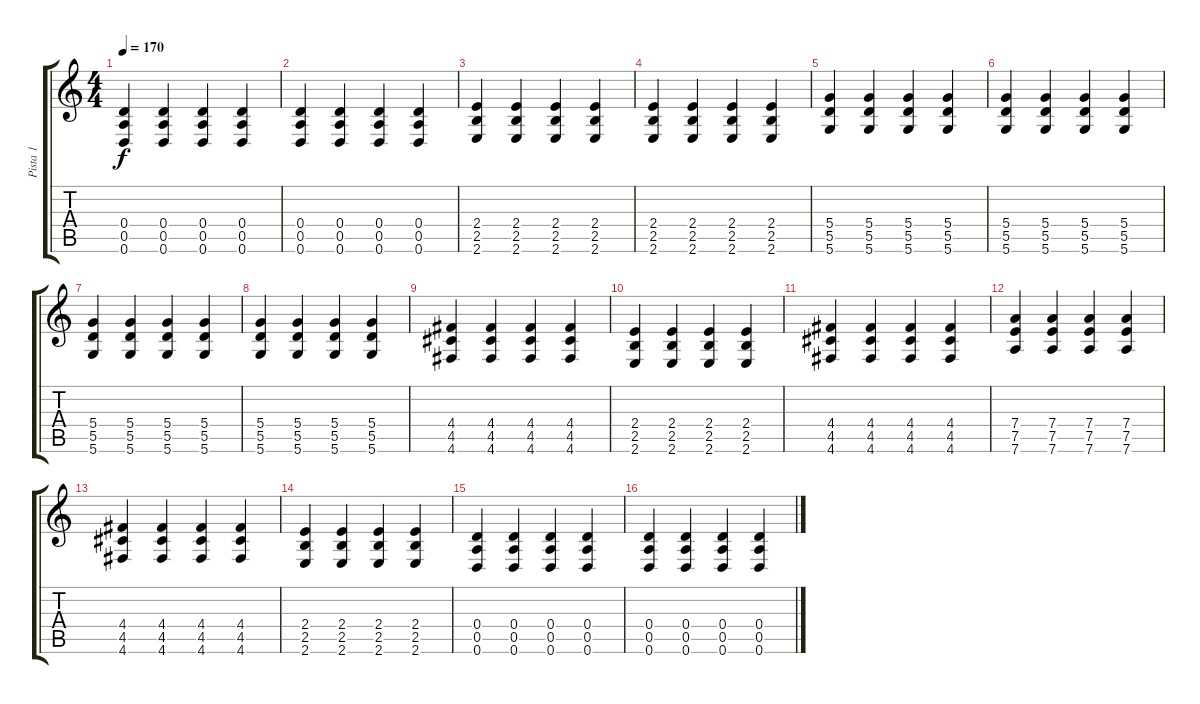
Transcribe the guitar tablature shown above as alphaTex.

\track ("Pista 1" "Pista 1") {instrument distortionguitar}
\staff {score tabs}
\tuning (E4 B3 G3 D3 A2 D2) {hide}
\ts (4 4)
\tempo 170
\clef g2
\ks c
(0.4 0.5 0.6).4{dy f} (0.4 0.5 0.6).4 (0.4 0.5 0.6).4 (0.4 0.5 0.6).4 |
(0.4 0.5 0.6).4 (0.4 0.5 0.6).4 (0.4 0.5 0.6).4 (0.4 0.5 0.6).4 |
(2.4 2.5 2.6).4 (2.4 2.5 2.6).4 (2.4 2.5 2.6).4 (2.4 2.5 2.6).4 |
(2.4 2.5 2.6).4 (2.4 2.5 2.6).4 (2.4 2.5 2.6).4 (2.4 2.5 2.6).4 |
(5.4 5.5 5.6).4 (5.4 5.5 5.6).4 (5.4 5.5 5.6).4 (5.4 5.5 5.6).4 |
(5.4 5.5 5.6).4 (5.4 5.5 5.6).4 (5.4 5.5 5.6).4 (5.4 5.5 5.6).4 |
(5.4 5.5 5.6).4 (5.4 5.5 5.6).4 (5.4 5.5 5.6).4 (5.4 5.5 5.6).4 |
(5.4 5.5 5.6).4 (5.4 5.5 5.6).4 (5.4 5.5 5.6).4 (5.4 5.5 5.6).4 |
(4.4 4.5 4.6).4 (4.4 4.5 4.6).4 (4.4 4.5 4.6).4 (4.4 4.5 4.6).4 |
(2.4 2.5 2.6).4 (2.4 2.5 2.6).4 (2.4 2.5 2.6).4 (2.4 2.5 2.6).4 |
(4.4 4.5 4.6).4 (4.4 4.5 4.6).4 (4.4 4.5 4.6).4 (4.4 4.5 4.6).4 |
(7.4 7.5 7.6).4 (7.4 7.5 7.6).4 (7.4 7.5 7.6).4 (7.4 7.5 7.6).4 |
(4.4 4.5 4.6).4 (4.4 4.5 4.6).4 (4.4 4.5 4.6).4 (4.4 4.5 4.6).4 |
(2.4 2.5 2.6).4 (2.4 2.5 2.6).4 (2.4 2.5 2.6).4 (2.4 2.5 2.6).4 |
(0.4 0.5 0.6).4 (0.4 0.5 0.6).4 (0.4 0.5 0.6).4 (0.4 0.5 0.6).4 |
(0.4 0.5 0.6).4 (0.4 0.5 0.6).4 (0.4 0.5 0.6).4 (0.4 0.5 0.6).4
